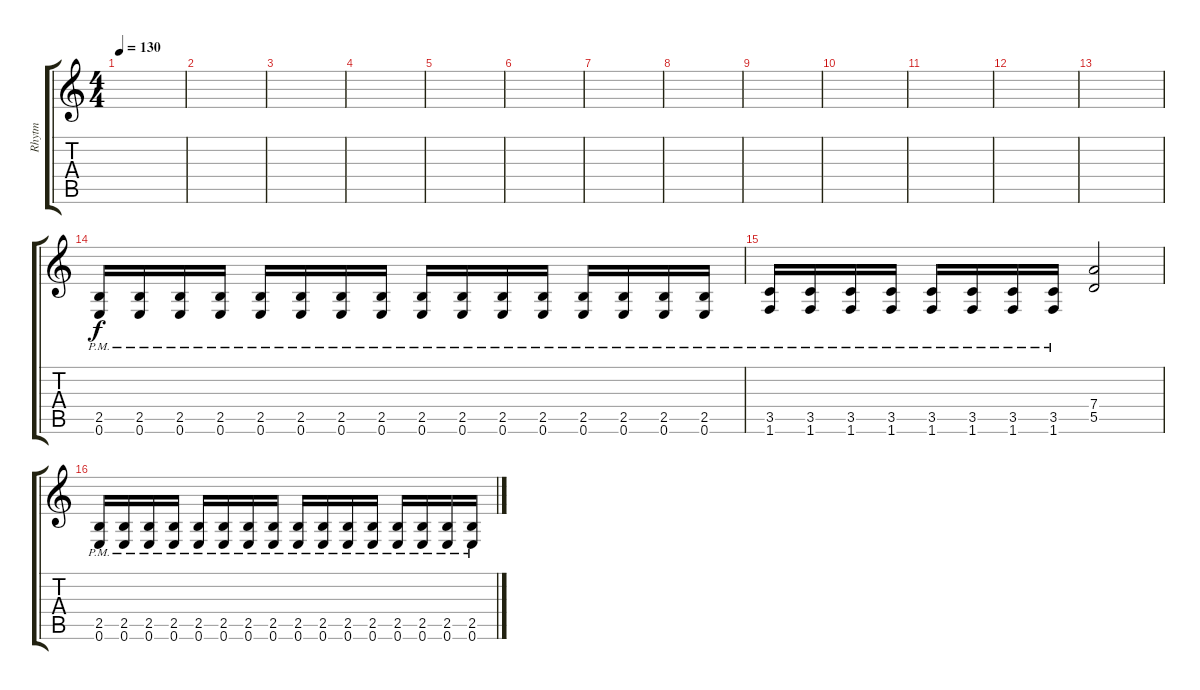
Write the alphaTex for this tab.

\track ("Rhytm" "Rhytm") {instrument distortionguitar}
\staff {score tabs}
\tuning (E4 B3 G3 D3 A2 E2) {hide}
\ts (4 4)
\tempo 130
\clef g2
\ks c
|
|
|
|
|
|
|
|
|
|
|
|
|
(2.5{pm} 0.6{pm}).16 (2.5{pm} 0.6{pm}).16 (2.5{pm} 0.6{pm}).16 (2.5{pm} 0.6{pm}).16 (2.5{pm} 0.6{pm}).16 (2.5{pm} 0.6{pm}).16 (2.5{pm} 0.6{pm}).16 (2.5{pm} 0.6{pm}).16 (2.5{pm} 0.6{pm}).16 (2.5{pm} 0.6{pm}).16 (2.5{pm} 0.6{pm}).16 (2.5{pm} 0.6{pm}).16 (2.5{pm} 0.6{pm}).16 (2.5{pm} 0.6{pm}).16 (2.5{pm} 0.6{pm}).16 (2.5{pm} 0.6{pm}).16 |
(3.5{pm} 1.6{pm}).16 (3.5{pm} 1.6{pm}).16 (3.5{pm} 1.6{pm}).16 (3.5{pm} 1.6{pm}).16 (3.5{pm} 1.6{pm}).16 (3.5{pm} 1.6{pm}).16 (3.5{pm} 1.6{pm}).16 (3.5{pm} 1.6{pm}).16 (7.4 5.5).2 |
(2.5{pm} 0.6{pm}).16 (2.5{pm} 0.6{pm}).16 (2.5{pm} 0.6{pm}).16 (2.5{pm} 0.6{pm}).16 (2.5{pm} 0.6{pm}).16 (2.5{pm} 0.6{pm}).16 (2.5{pm} 0.6{pm}).16 (2.5{pm} 0.6{pm}).16 (2.5{pm} 0.6{pm}).16 (2.5{pm} 0.6{pm}).16 (2.5{pm} 0.6{pm}).16 (2.5{pm} 0.6{pm}).16 (2.5{pm} 0.6{pm}).16 (2.5{pm} 0.6{pm}).16 (2.5{pm} 0.6{pm}).16 (2.5{pm} 0.6{pm}).16
